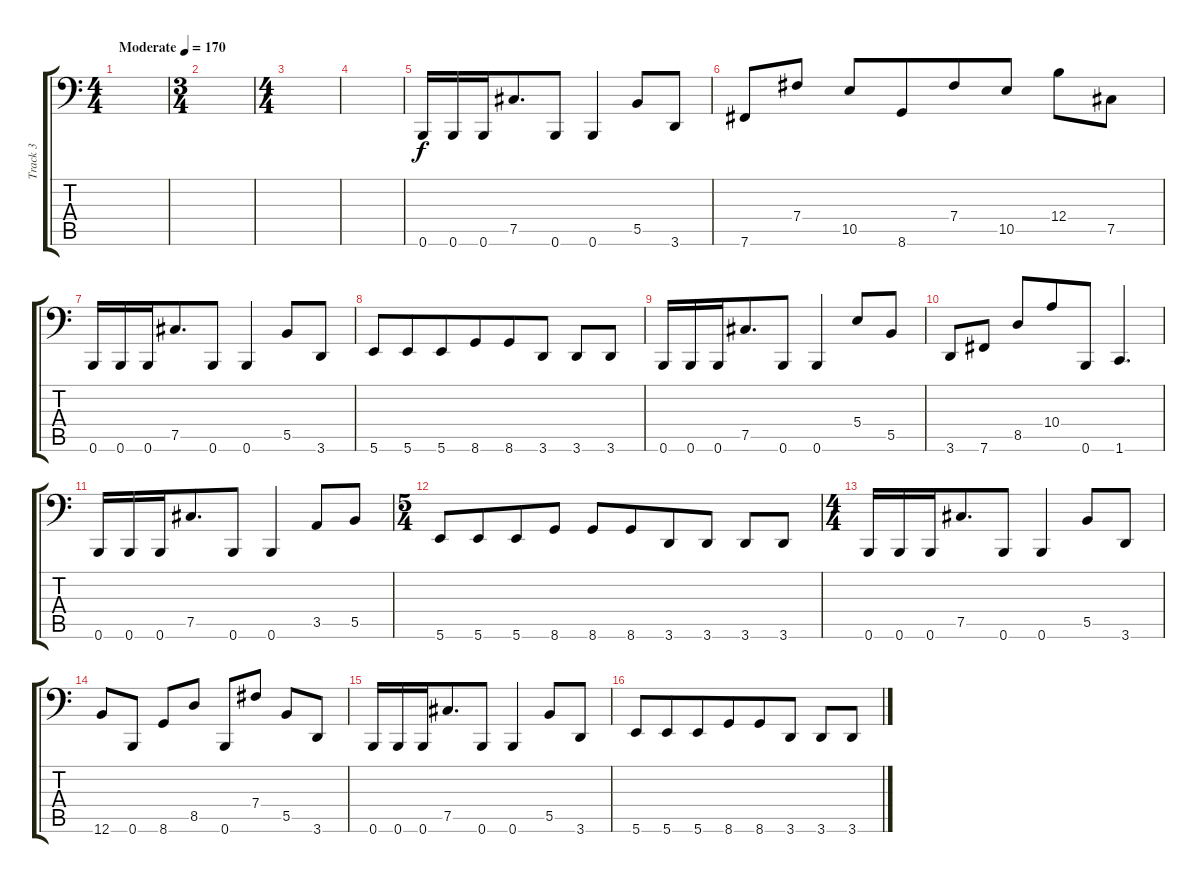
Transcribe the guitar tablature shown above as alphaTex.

\track ("Track 3" "Track 3") {instrument electricbassfinger}
\staff {score tabs}
\tuning (Db3 Ab2 E2 B1 Gb1 B0) {hide}
\ts (4 4)
\tempo (170 "Moderate")
\clef f4
\ks c
|
\ts (3 4)
|
\ts (4 4)
|
|
0.6.16{beam merge} 0.6.16 0.6.16{beam merge} 7.5.8{d beam merge} 0.6.8{beam merge} 0.6.4{beam merge} 5.5.8 3.6.8 |
7.6.8{beam merge} 7.4.8 10.5.8 8.6.8{beam merge} 7.4.8 10.5.8 12.4.8 7.5.8 |
0.6.16{beam merge} 0.6.16 0.6.16{beam merge} 7.5.8{d beam merge} 0.6.8{beam merge} 0.6.4{beam merge} 5.5.8 3.6.8 |
5.6.8{beam merge} 5.6.8{beam merge} 5.6.8 8.6.8{beam merge} 8.6.8{beam merge} 3.6.8 3.6.8 3.6.8 |
0.6.16{beam merge} 0.6.16 0.6.16{beam merge} 7.5.8{d beam merge} 0.6.8{beam merge} 0.6.4{beam merge} 5.4.8 5.5.8 |
3.6.8{beam merge} 7.6.8 8.5.8{beam merge} 10.4.8{beam merge} 0.6.8{beam merge} 1.6.4{d} |
0.6.16{beam merge} 0.6.16 0.6.16{beam merge} 7.5.8{d beam merge} 0.6.8{beam merge} 0.6.4{beam merge} 3.5.8 5.5.8 |
\ts (5 4)
5.6.8{beam merge} 5.6.8{beam merge} 5.6.8{beam merge} 8.6.8 8.6.8 8.6.8{beam merge} 3.6.8 3.6.8 3.6.8 3.6.8 |
\ts (4 4)
0.6.16{beam merge} 0.6.16 0.6.16{beam merge} 7.5.8{d beam merge} 0.6.8{beam merge} 0.6.4{beam merge} 5.5.8 3.6.8 |
12.6.8{beam merge} 0.6.8 8.6.8 8.5.8 0.6.8{beam merge} 7.4.8 5.5.8 3.6.8 |
0.6.16{beam merge} 0.6.16 0.6.16{beam merge} 7.5.8{d beam merge} 0.6.8{beam merge} 0.6.4{beam merge} 5.5.8 3.6.8 |
5.6.8{beam merge} 5.6.8{beam merge} 5.6.8 8.6.8{beam merge} 8.6.8{beam merge} 3.6.8 3.6.8 3.6.8
